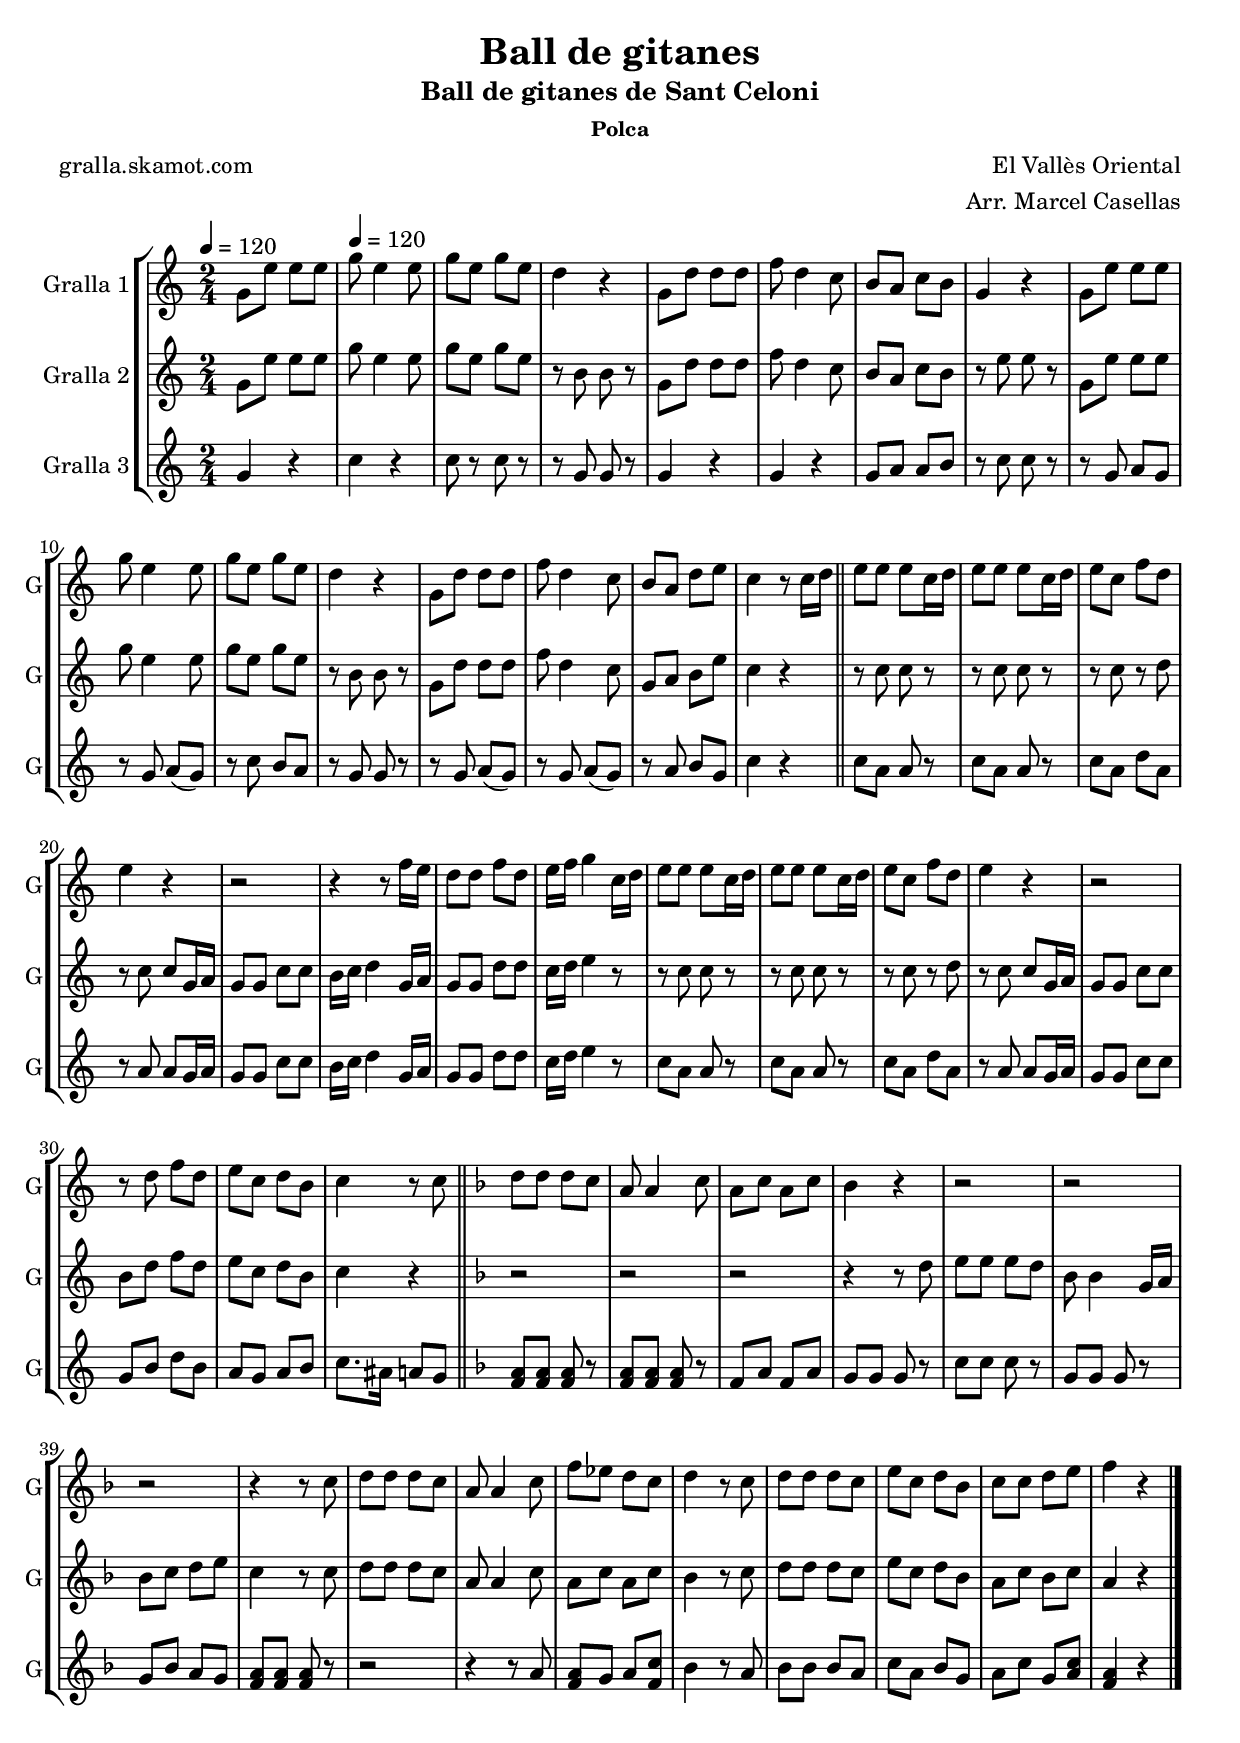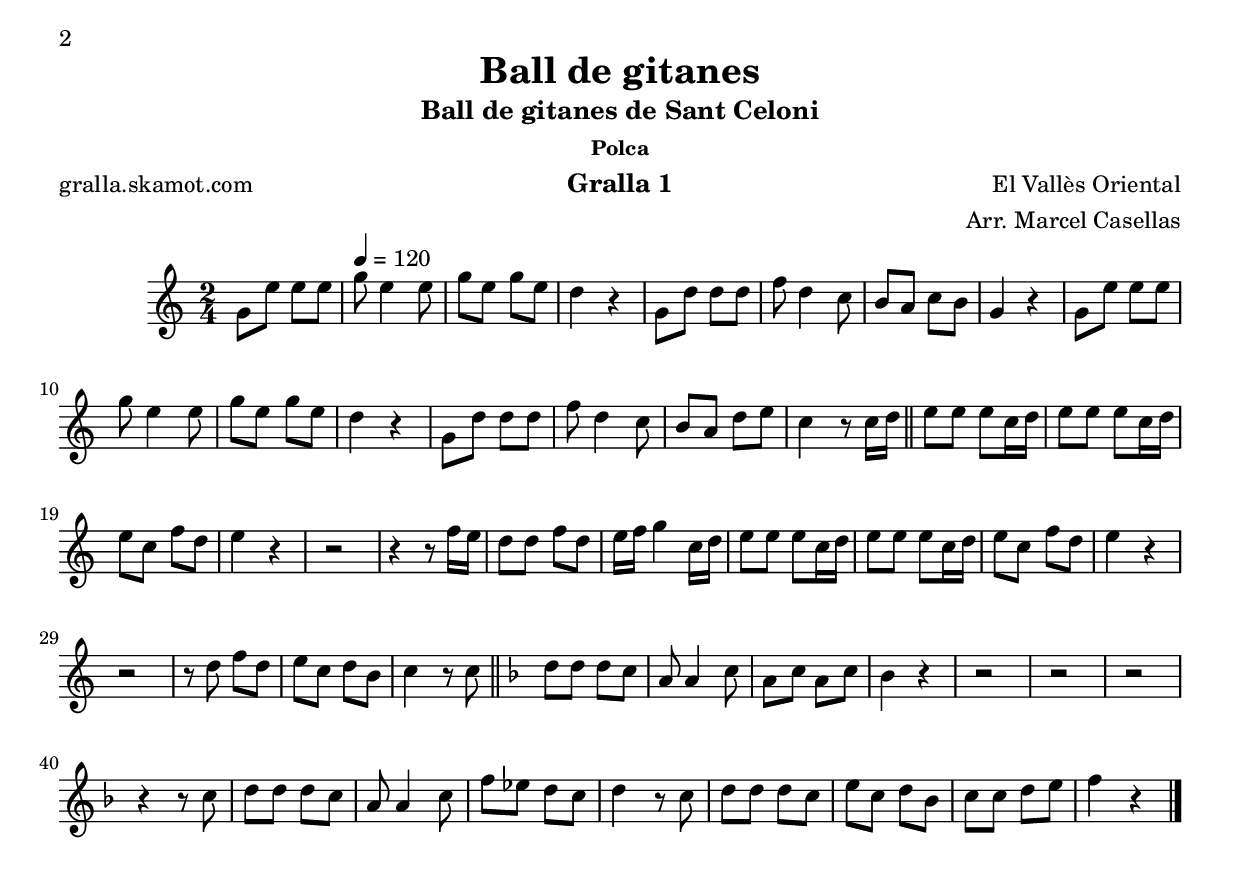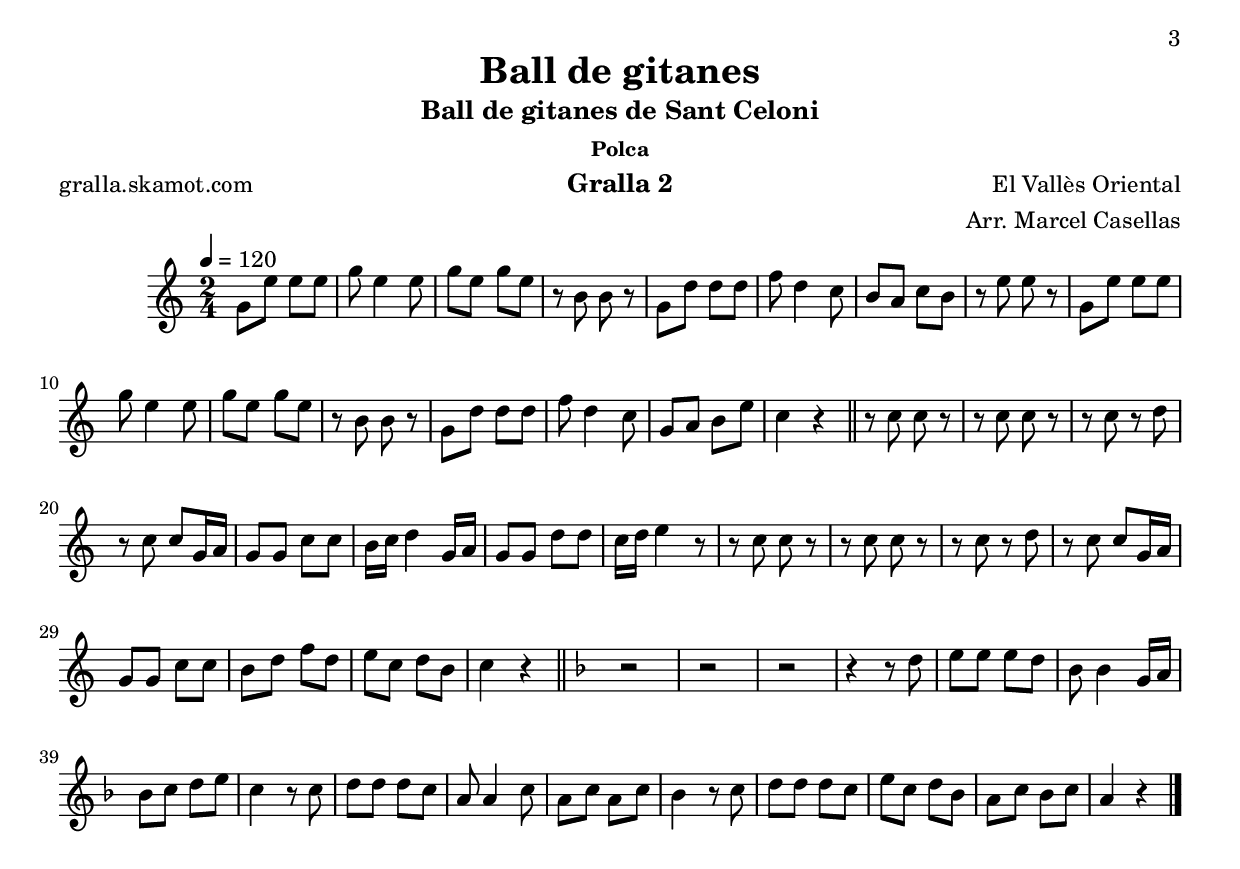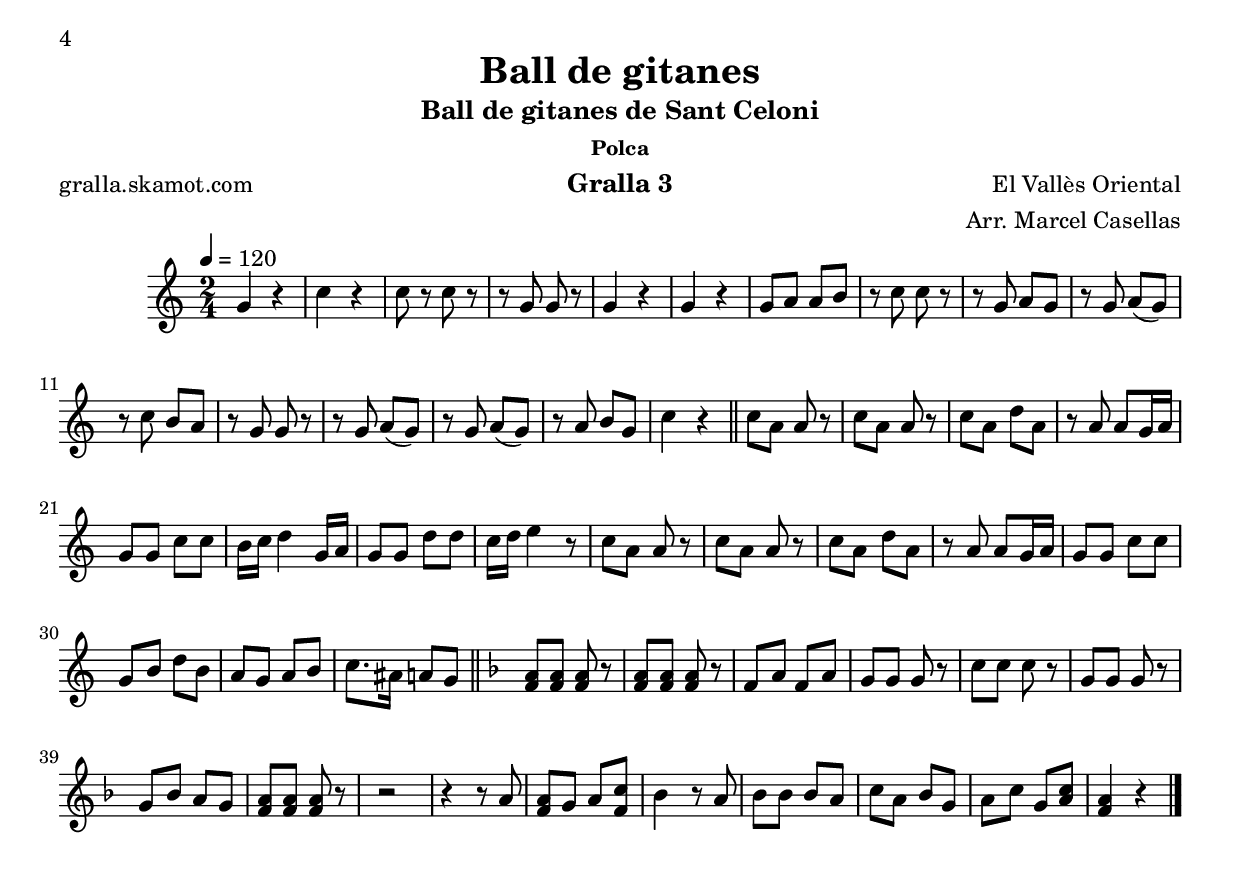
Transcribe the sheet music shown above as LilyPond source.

\version "2.16.2"

\header {
  dedication=""
  title="Ball de gitanes"
  subtitle="Ball de gitanes de Sant Celoni"
  subsubtitle="Polca"
  poet="gralla.skamot.com"
  meter=""
  piece=""
  composer="El Vallès Oriental"
  arranger="Arr. Marcel Casellas"
  opus=""
  instrument=""
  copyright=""
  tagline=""
}

liniaroAa =
\relative g'
{
  \clef treble
  \key c \major
  \time 2/4
  g8 e' e e \tempo 4 = 120  |
  g8 e4 e8  |
  g8 e g e  |
  d4 r  |
  %05
  g,8 d' d d  |
  f8 d4 c8  |
  b8 a c b  |
  g4 r  |
  g8 e' e e  |
  %10
  g8 e4 e8  |
  g8 e g e  |
  d4 r  |
  g,8 d' d d  |
  f8 d4 c8  |
  %15
  b8 a d e  |
  c4 r8 c16 d  \bar "||"
  e8 e e c16 d  |
  e8 e e c16 d  |
  e8 c f d  |
  %20
  e4 r  |
  r2  |
  r4 r8 f16 e  |
  d8 d f d  |
  e16 f g4 c,16 d  |
  %25
  e8 e e c16 d  |
  e8 e e c16 d  |
  e8 c f d  |
  e4 r  |
  r2  |
  %30
  r8 d f d  |
  e8 c d b  |
  c4 r8 c  \bar "||"
  \key f \major   d8 d d c  |
  a8 a4 c8  |
  %35
  a8 c a c  |
  bes4 r  |
  r2  |
  r2  |
  r2  |
  %40
  r4 r8 c  |
  d8 d d c  |
  a8 a4 c8  |
  f8 ees d c  |
  d4 r8 c  |
  %45
  d8 d d c  |
  e8 c d bes  |
  c8 c d e  |
  f4 r  \bar "|."
}

liniaroAb =
\relative g'
{
  \tempo 4 = 120
  \clef treble
  \key c \major
  \time 2/4
  g8 e' e e  |
  g8 e4 e8  |
  g8 e g e  |
  r8 b b r  |
  %05
  g8 d' d d  |
  f8 d4 c8  |
  b8 a c b  |
  r8 e e r  |
  g,8 e' e e  |
  %10
  g8 e4 e8  |
  g8 e g e  |
  r8 b b r  |
  g8 d' d d  |
  f8 d4 c8  |
  %15
  g8 a b e  |
  c4 r  \bar "||"
  r8 c c r  |
  r8 c c r  |
  r8 c r d  |
  %20
  r8 c c g16 a  |
  g8 g c c  |
  b16 c d4 g,16 a  |
  g8 g d' d  |
  c16 d e4 r8  |
  %25
  r8 c c r  |
  r8 c c r  |
  r8 c r d  |
  r8 c c g16 a  |
  g8 g c c  |
  %30
  b8 d f d  |
  e8 c d b  |
  c4 r  \bar "||"
  \key f \major   r2  |
  r2  |
  %35
  r2  |
  r4 r8 d  |
  e8 e e d  |
  bes8 bes4 g16 a  |
  bes8 c d e  |
  %40
  c4 r8 c  |
  d8 d d c  |
  a8 a4 c8  |
  a8 c a c  |
  bes4 r8 c  |
  %45
  d8 d d c  |
  e8 c d bes  |
  a8 c bes c  |
  a4 r  \bar "|."
}

liniaroAc =
\relative g'
{
  \tempo 4 = 120
  \clef treble
  \key c \major
  \time 2/4
  g4 r  |
  c4 r  |
  c8 r c r  |
  r8 g g r  |
  %05
  g4 r  |
  g4 r  |
  g8 a a b  |
  r8 c c r  |
  r8 g a g   |
  %10
  r8 g a ( g )  |
  r8 c b a  |
  r8 g g r  |
  r8 g a ( g )  |
  r8 g a ( g )  |
  %15
  r8 a b g  |
  c4 r  \bar "||"
  c8 a a r  |
  c8 a a r  |
  c8 a d a  |
  %20
  r8 a a g16 a  |
  g8 g c c  |
  b16 c d4 g,16 a  |
  g8 g d' d  |
  c16 d e4 r8  |
  %25
  c8 a a r  |
  c8 a a r  |
  c8 a d a  |
  r8 a a g16 a  |
  g8 g c c  |
  %30
  g8 b d b  |
  a8 g a b  |
  c8. ais16 a8 g  \bar "||"
  \key f \major   <f a>8 <f a> <f a> r  |
  <f a>8 <f a> <f a> r  |
  %35
  f8 a f a  |
  g8 g g r  |
  c8 c c r  |
  g8 g g r  |
  g8 bes a g  |
  %40
  <f a>8 <f a> <f a> r  |
  r2  |
  r4 r8 a  |
  <f a>8 g a <f c'>  |
  bes4 r8 a  |
  %45
  bes8 bes bes a  |
  c8 a bes g  |
  a8 c g <a c>  |
  <f a>4 r  \bar "|."
}

\bookpart {
  \score {
    \new StaffGroup {
      \override Score.RehearsalMark.self-alignment-X = #LEFT
      <<
        \new Staff \with {instrumentName = #"Gralla 1" shortInstrumentName = #"G"} \liniaroAa
        \new Staff \with {instrumentName = #"Gralla 2" shortInstrumentName = #"G"} \liniaroAb
        \new Staff \with {instrumentName = #"Gralla 3" shortInstrumentName = #"G"} \liniaroAc
      >>
    }
    \layout {}
  }
  \score { \unfoldRepeats
    \new StaffGroup {
      \override Score.RehearsalMark.self-alignment-X = #LEFT
      <<
        \new Staff \with {instrumentName = #"Gralla 1" shortInstrumentName = #"G"} \liniaroAa
        \new Staff \with {instrumentName = #"Gralla 2" shortInstrumentName = #"G"} \liniaroAb
        \new Staff \with {instrumentName = #"Gralla 3" shortInstrumentName = #"G"} \liniaroAc
      >>
    }
    \midi {
      \set Staff.midiInstrument = "oboe"
      \set DrumStaff.midiInstrument = "drums"
    }
  }
}

\bookpart {
  \header {instrument="Gralla 1"}
  \score {
    \new StaffGroup {
      \override Score.RehearsalMark.self-alignment-X = #LEFT
      <<
        \new Staff \liniaroAa
      >>
    }
    \layout {}
  }
  \score { \unfoldRepeats
    \new StaffGroup {
      \override Score.RehearsalMark.self-alignment-X = #LEFT
      <<
        \new Staff \liniaroAa
      >>
    }
    \midi {
      \set Staff.midiInstrument = "oboe"
      \set DrumStaff.midiInstrument = "drums"
    }
  }
}

\bookpart {
  \header {instrument="Gralla 2"}
  \score {
    \new StaffGroup {
      \override Score.RehearsalMark.self-alignment-X = #LEFT
      <<
        \new Staff \liniaroAb
      >>
    }
    \layout {}
  }
  \score { \unfoldRepeats
    \new StaffGroup {
      \override Score.RehearsalMark.self-alignment-X = #LEFT
      <<
        \new Staff \liniaroAb
      >>
    }
    \midi {
      \set Staff.midiInstrument = "oboe"
      \set DrumStaff.midiInstrument = "drums"
    }
  }
}

\bookpart {
  \header {instrument="Gralla 3"}
  \score {
    \new StaffGroup {
      \override Score.RehearsalMark.self-alignment-X = #LEFT
      <<
        \new Staff \liniaroAc
      >>
    }
    \layout {}
  }
  \score { \unfoldRepeats
    \new StaffGroup {
      \override Score.RehearsalMark.self-alignment-X = #LEFT
      <<
        \new Staff \liniaroAc
      >>
    }
    \midi {
      \set Staff.midiInstrument = "oboe"
      \set DrumStaff.midiInstrument = "drums"
    }
  }
}

